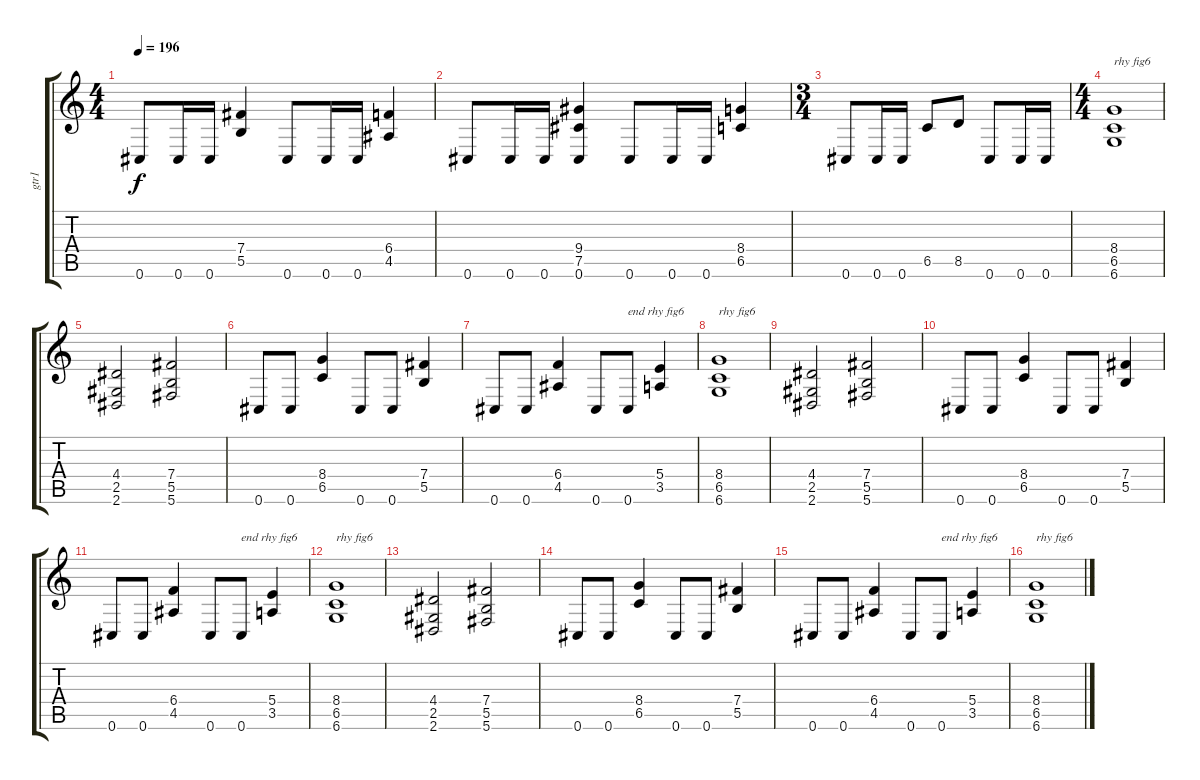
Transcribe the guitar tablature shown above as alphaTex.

\track ("gtr1" "gtr1") {instrument distortionguitar}
\staff {score tabs}
\tuning (Db4 Ab3 E3 B2 Gb2 Db2) {hide}
\ts (4 4)
\tempo 196
\clef g2
\ks c
0.6.8{dy f} 0.6.16 0.6.16 (7.4 5.5).4 0.6.8 0.6.16 0.6.16 (6.4 4.5).4 |
0.6.8 0.6.16 0.6.16 (9.4 7.5 0.6).4 0.6.8 0.6.16 0.6.16 (8.4 6.5).4 |
\ts (3 4)
0.6.8 0.6.16 0.6.16 6.5.8 8.5.8 0.6.8 0.6.16 0.6.16 |
\ts (4 4)
(8.4 6.5 6.6).1{txt "rhy fig6"} |
(4.4 2.5 2.6).2 (7.4 5.5 5.6).2 |
0.6.8 0.6.8 (8.4 6.5).4 0.6.8 0.6.8 (7.4 5.5).4 |
0.6.8 0.6.8 (6.4 4.5).4 0.6.8 0.6.8{txt "end rhy fig6"} (5.4 3.5).4 |
(8.4 6.5 6.6).1{txt "rhy fig6"} |
(4.4 2.5 2.6).2 (7.4 5.5 5.6).2 |
0.6.8 0.6.8 (8.4 6.5).4 0.6.8 0.6.8 (7.4 5.5).4 |
0.6.8 0.6.8 (6.4 4.5).4 0.6.8 0.6.8{txt "end rhy fig6"} (5.4 3.5).4 |
(8.4 6.5 6.6).1{txt "rhy fig6"} |
(4.4 2.5 2.6).2 (7.4 5.5 5.6).2 |
0.6.8 0.6.8 (8.4 6.5).4 0.6.8 0.6.8 (7.4 5.5).4 |
0.6.8 0.6.8 (6.4 4.5).4 0.6.8 0.6.8{txt "end rhy fig6"} (5.4 3.5).4 |
(8.4 6.5 6.6).1{txt "rhy fig6"}
